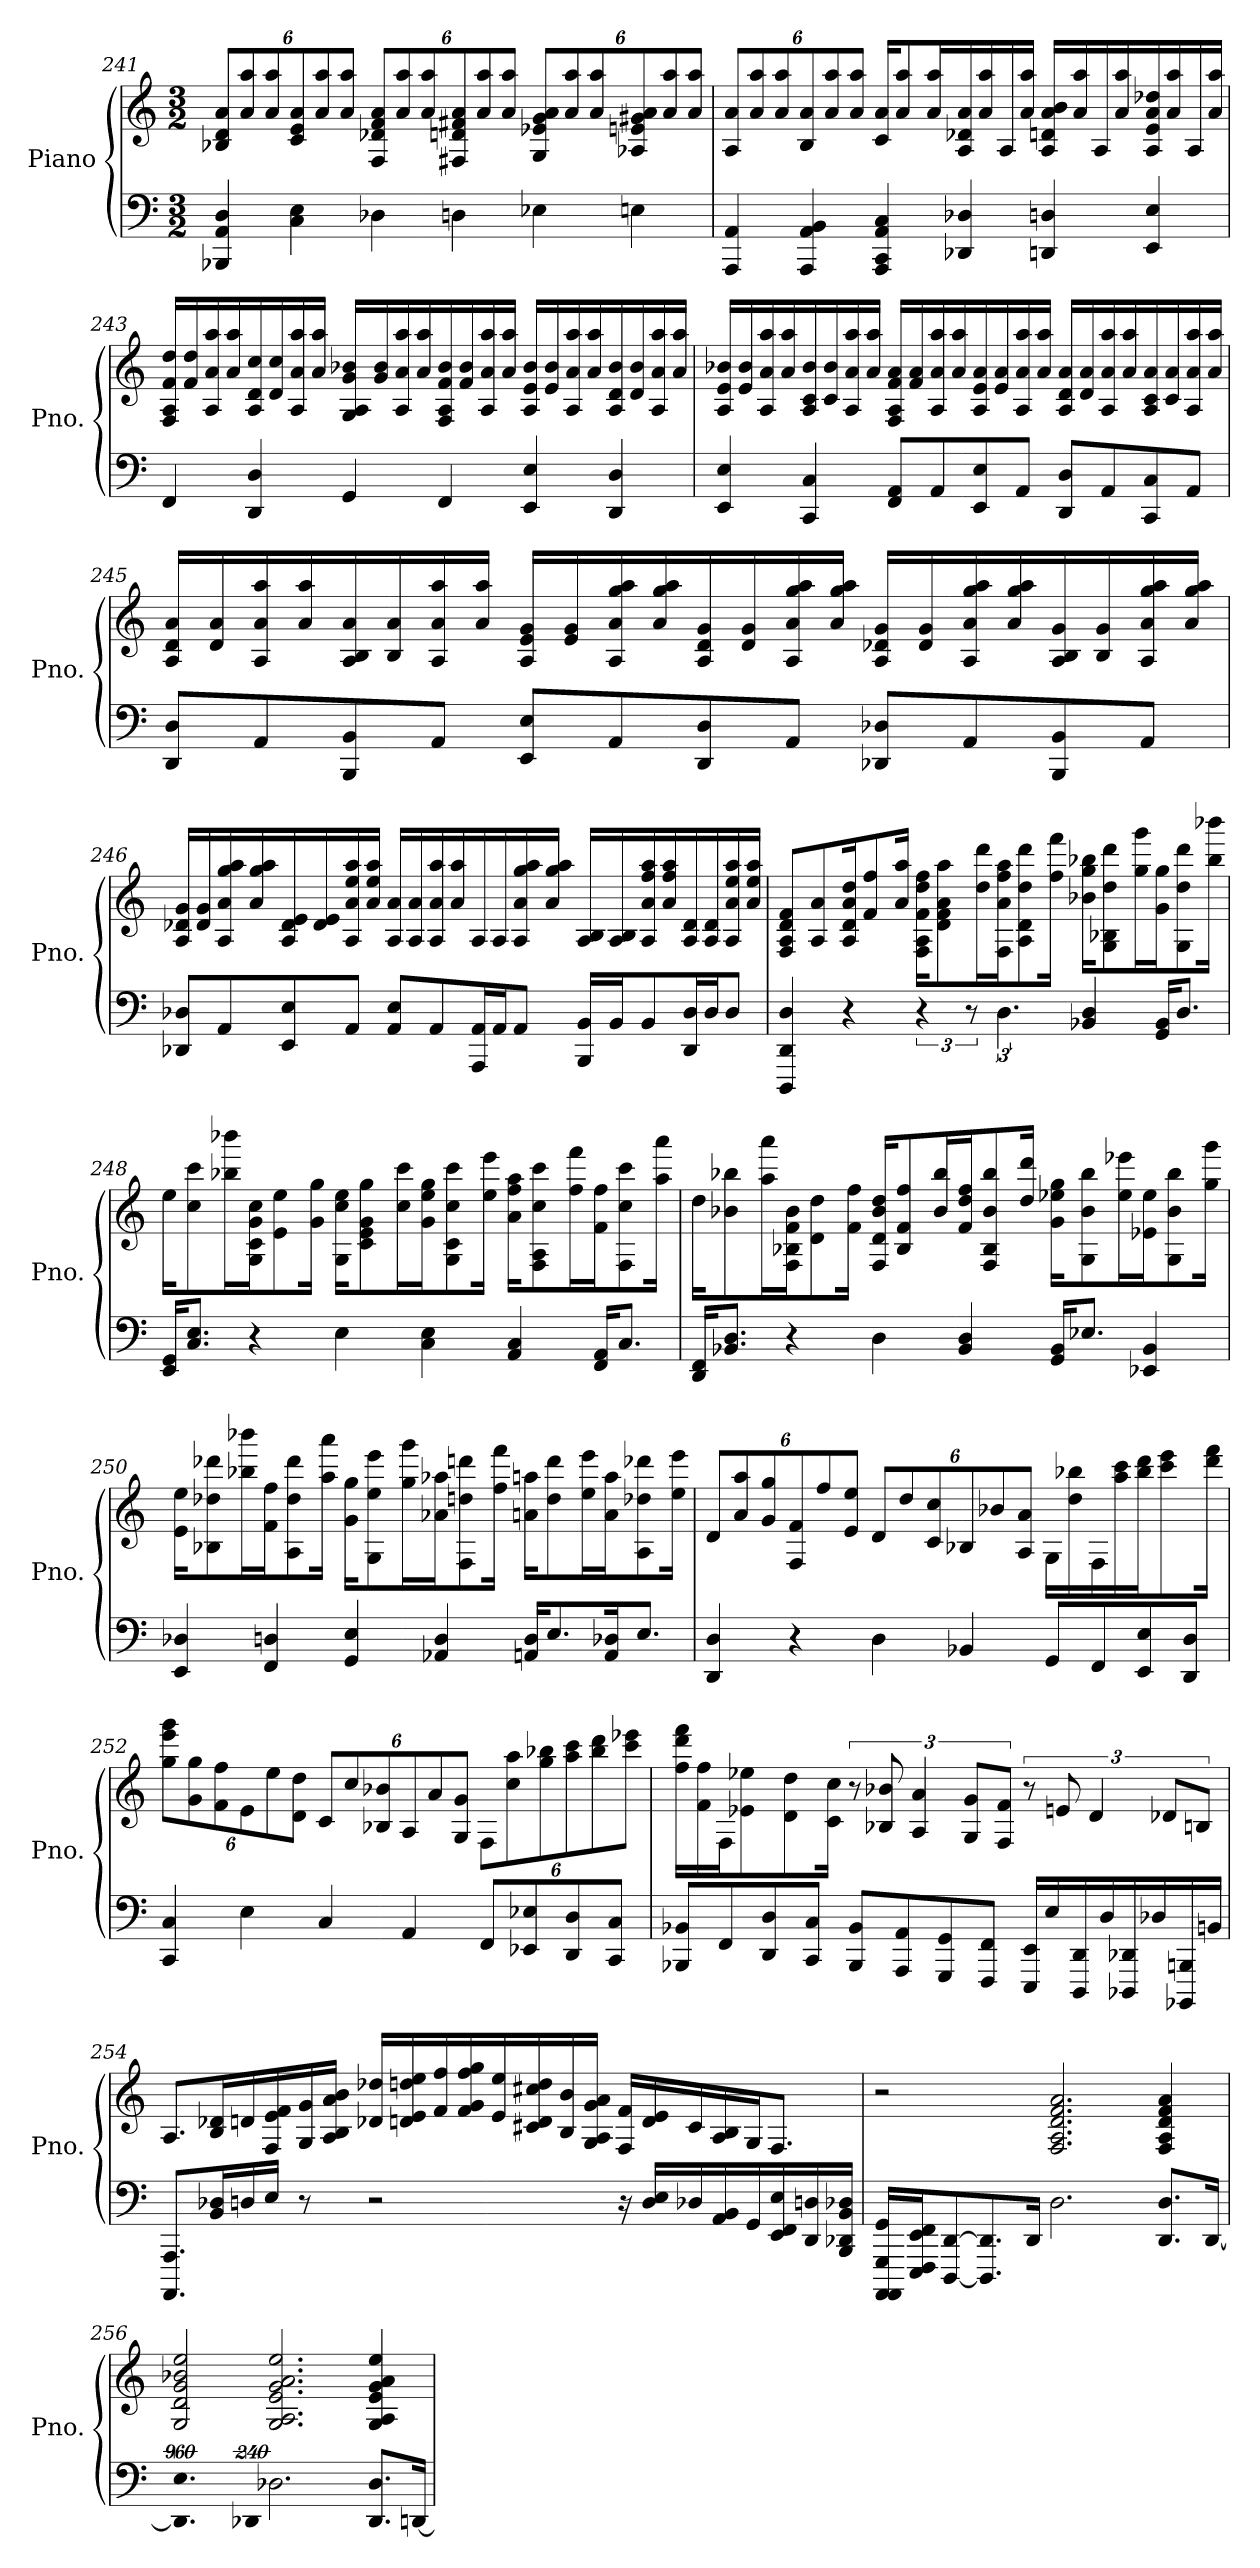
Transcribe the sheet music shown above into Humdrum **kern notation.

**kern	**kern
*part1	*part1
*staff2	*staff1
*I"Piano	*
*I'Pno.	*
*clefF4	*clefG2
*k[]	*k[]
*M3/2	*M3/2
*	*Xbrackettup
=241	=241
4BBB-X/ 4AA/ 4D/	12B-X/ 12d/ 12a/L
.	12a/ 12aa/
.	12a/ 12aa/
4C\ 4E\	12c/ 12e/ 12a/
.	12a/ 12aa/
.	12a/ 12aa/J
4D-X\	12F/ 12d-X/ 12f/ 12a/L
.	12a/ 12aa/
.	12a/ 12aa/
4Dn\	12F#X/ 12dn/ 12f#X/ 12a/
.	12a/ 12aa/
.	12a/ 12aa/J
4E-X\	12G/ 12e-X/ 12g/ 12a/L
.	12a/ 12aa/
.	12a/ 12aa/
4En\	12A-X/ 12en/ 12g#X/ 12a/
.	12a/ 12aa/
.	12a/ 12aa/J
=242	=242
4AAA/ 4AA/	12A/ 12a/L
.	12a/ 12aa/
.	12a/ 12aa/
4AAA/ 4AA/ 4BB/	12B/ 12a/
.	12a/ 12aa/
.	12a/ 12aa/J
4AAA/ 4CC/ 4AA/ 4C/	16c/ 16a/KL
.	8a/ 8aa/
.	16a/ 16aa/L
4DD-X/ 4D-X/	16A/ 16d-X/ 16a/
.	16a/ 16aa/
.	16A/
.	16a/ 16aa/JJ
4DDn/ 4Dn/	16A/ 16dn/ 16a/ 16b/LL
.	16a/ 16aa/
.	16A/
.	16a/ 16aa/
4EE/ 4E/	16A/ 16e/ 16a/ 16dd-X/
.	16a/ 16aa/
.	16A/
.	16a/ 16aa/JJ
=243	=243
4FF/	16F/ 16A/ 16f/ 16dd/LL
.	16f/ 16dd/
.	16A/ 16a/ 16aa/
.	16a/ 16aa/
4DD/ 4D/	16A/ 16d/ 16cc/
.	16d/ 16cc/
.	16A/ 16a/ 16aa/
.	16a/ 16aa/JJ
4GG/	16G/ 16A/ 16g/ 16b-X/LL
.	16g/ 16b-/
.	16A/ 16a/ 16aa/
.	16a/ 16aa/
4FF/	16F/ 16A/ 16f/ 16b-/
.	16f/ 16b-/
.	16A/ 16a/ 16aa/
.	16a/ 16aa/JJ
4EE/ 4E/	16A/ 16e/ 16b-/LL
.	16e/ 16b-/
.	16A/ 16a/ 16aa/
.	16a/ 16aa/
4DD/ 4D/	16A/ 16d/ 16b-/
.	16d/ 16b-/
.	16A/ 16a/ 16aa/
.	16a/ 16aa/JJ
=244	=244
4EE/ 4E/	16A/ 16e/ 16b-X/LL
.	16e/ 16b-/
.	16A/ 16a/ 16aa/
.	16a/ 16aa/
4CC/ 4C/	16A/ 16c/ 16b-/
.	16c/ 16b-/
.	16A/ 16a/ 16aa/
.	16a/ 16aa/JJ
8FF/ 8AA/L	16F/ 16A/ 16f/ 16a/LL
.	16f/ 16a/
8AA/	16A/ 16a/ 16aa/
.	16a/ 16aa/
8EE/ 8E/	16A/ 16e/ 16a/
.	16e/ 16a/
8AA/J	16A/ 16a/ 16aa/
.	16a/ 16aa/JJ
8DD/ 8D/L	16A/ 16d/ 16a/LL
.	16d/ 16a/
8AA/	16A/ 16a/ 16aa/
.	16a/ 16aa/
8CC/ 8C/	16A/ 16c/ 16a/
.	16c/ 16a/
8AA/J	16A/ 16a/ 16aa/
.	16a/ 16aa/JJ
=245	=245
8DD/ 8D/L	16A/ 16d/ 16a/LL
.	16d/ 16a/
8AA/	16A/ 16a/ 16aa/
.	16a/ 16aa/
8BBB/ 8BB/	16A/ 16B/ 16a/
.	16B/ 16a/
8AA/J	16A/ 16a/ 16aa/
.	16a/ 16aa/JJ
8EE/ 8E/L	16A/ 16e/ 16g/LL
.	16e/ 16g/
8AA/	16A/ 16a/ 16gg/ 16aa/
.	16a/ 16gg/ 16aa/
8DD/ 8D/	16A/ 16d/ 16g/
.	16d/ 16g/
8AA/J	16A/ 16a/ 16gg/ 16aa/
.	16a/ 16gg/ 16aa/JJ
8DD-X/ 8D-X/L	16A/ 16d-X/ 16g/LL
.	16d-/ 16g/
8AA/	16A/ 16a/ 16gg/ 16aa/
.	16a/ 16gg/ 16aa/
8BBB/ 8BB/	16A/ 16B/ 16g/
.	16B/ 16g/
8AA/J	16A/ 16a/ 16gg/ 16aa/
.	16a/ 16gg/ 16aa/JJ
=246	=246
8DD-X/ 8D-X/L	16A/ 16d-X/ 16g/LL
.	16d-/ 16g/
8AA/	16A/ 16a/ 16gg/ 16aa/
.	16a/ 16gg/ 16aa/
8EE/ 8E/	16A/ 16d-/ 16e/
.	16d-/ 16e/
8AA/J	16A/ 16a/ 16ee/ 16aa/
.	16a/ 16ee/ 16aa/JJ
8AA/ 8E/L	16A/ 16a/LL
.	16A/ 16a/
8AA/	16A/ 16a/ 16aa/
.	16a/ 16aa/
16AAA/ 16AA/L	16A/
16AA/J	16A/
8AA/J	16A/ 16a/ 16gg/ 16aa/
.	16a/ 16gg/ 16aa/JJ
16BBB/ 16BB/LL	16A/ 16B/LL
16BB/J	16A/ 16B/
8BB/	16A/ 16a/ 16ff/ 16aa/
.	16a/ 16ff/ 16aa/
16DD-/ 16D-/L	16A/ 16d-/
16D-/J	16A/ 16d-/
8D-/J	16A/ 16a/ 16ee/ 16aa/
.	16a/ 16ee/ 16aa/JJ
=247	=247
4DDD/ 4DD/ 4D/	8F/ 8A/ 8d/ 8f/L
.	8A/ 8a/
4r	16A/ 16d/ 16a/ 16dd/K
.	8f/ 8ff/
.	16a/ 16aa/Jk
6r	16F\ 16A\ 16f\ 16dd\ 16ff\KL
.	8d\ 8f\ 8a\ 8aa\
12r	.
.	16dd\ 16ddd\L
6.D\	16F\ 16a\ 16ff\ 16aa\J
.	8A\ 8d\ 8dd\ 8ddd\
.	16ff\ 16fff\Jk
4BB-X/ 4D/	16b-X\ 16gg\ 16bb-X\KL
.	8G\ 8B-X\ 8dd\ 8ddd\
.	16gg\ 16ggg\L
16GG/ 16BB-/KL	16g\ 16gg\J
8.D/J	8G\ 8dd\ 8ddd\
.	16bb-\ 16bbb-X\Jk
=248	=248
16EE/ 16GG/KL	16ee\KL
8.C/ 8.E/J	8cc\ 8ccc\
.	16bb-X\ 16bbb-X\L
4r	16G\ 16c\ 16g\ 16cc\J
.	8e\ 8ee\
.	16g\ 16gg\Jk
4E\	16G\ 16cc\ 16ee\KL
.	8c\ 8e\ 8g\ 8gg\
.	16cc\ 16ccc\L
4C\ 4E\	16g\ 16ee\ 16gg\J
.	8G\ 8c\ 8cc\ 8ccc\
.	16ee\ 16eee\Jk
4AA/ 4C/	16a\ 16ff\ 16aa\KL
.	8F\ 8A\ 8cc\ 8ccc\
.	16ff\ 16fff\L
16FF/ 16AA/KL	16f\ 16ff\J
8.C/J	8F\ 8cc\ 8ccc\
.	16aa\ 16aaa\Jk
=249	=249
16DD/ 16FF/KL	16dd\KL
8.BB-X/ 8.D/J	8b-X\ 8bb-X\
.	16aa\ 16aaa\L
4r	16F\ 16B-X\ 16f\ 16b-\J
.	8d\ 8dd\
.	16f\ 16ff\Jk
4D\	16F/ 16d/ 16b-/ 16dd/KL
.	8B-/ 8f/ 8ff/
.	16b-/ 16bb-/L
4BB-/ 4D/	16f/ 16dd/ 16ff/J
.	8F/ 8B-/ 8b-/ 8bb-/
.	16dd/ 16ddd/Jk
16GG/ 16BB-/KL	16g\ 16ee-X\ 16gg\KL
8.E-X/J	8G\ 8b-\ 8bb-\
.	16ee-\ 16eee-X\L
4EE-X/ 4BB-/	16e-X\ 16ee-\J
.	8G\ 8b-\ 8bb-\
.	16gg\ 16ggg\Jk
=250	=250
4EE/ 4D-X/	16e\ 16ee\KL
.	8B-X\ 8dd-X\ 8ddd-X\
.	16bb-X\ 16bbb-X\L
4FF/ 4Dn/	16f\ 16ff\J
.	8A\ 8dd-\ 8ddd-\
.	16aa\ 16aaa\Jk
4GG/ 4E/	16g\ 16gg\KL
.	8G\ 8ee\ 8eee\
.	16gg\ 16ggg\L
4AA-X/ 4D/	16a-X\ 16aa-X\J
.	8F\ 8ddn\ 8dddn\
.	16ff\ 16fff\Jk
16AAn/ 16D/KL	16an\ 16aan\KL
8.E/	8dd\ 8ddd\
.	16ee\ 16eee\L
16AA/ 16D-X/K	16a\ 16aa\J
8.E/J	8A\ 8dd-X\ 8ddd-X\
.	16ee\ 16eee\Jk
=251	=251
4DD/ 4D/	12d/L
.	12a/ 12aa/
.	12g/ 12gg/
4r	12F/ 12f/
.	12ff/
.	12e/ 12ee/J
4D\	12d/L
.	12dd/
.	12c/ 12cc/
4BB-X/	12B-X/
.	12b-X/
.	12A/ 12a/J
8GG/L	16G\LL
.	16dd\ 16bb-X\
8FF/	16F\
.	16aa\ 16ccc\
8EE/ 8E/	16bb-\ 16ddd\J
.	8ccc\ 8eee\
8DD/ 8D/J	.
.	16ddd\ 16fff\Jk
=252	=252
4CC/ 4C/	12gg\ 12eee\ 12ggg\L
.	12g\ 12gg\
.	12f\ 12ff\
4E\	12e\
.	12ee\
.	12d\ 12dd\J
4C/	12c/L
.	12cc/
.	12B-X/ 12b-X/
4AA/	12A/
.	12a/
.	12G/ 12g/J
8FF/L	12F\L
.	12cc\ 12aa\
8EE-X/ 8E-X/	.
.	12gg\ 12bb-X\
8DD/ 8D/	12aa\ 12ccc\
.	12bb-\ 12ddd\
8CC/ 8C/J	.
.	12ccc\ 12eee-X\J
=253	=253
8BBB-X/ 8BB-X/L	16ff\ 16ddd\ 16fff\LL
.	16f\ 16ff\
8FF/	16F\J
.	8e-X\ 8ee-X\
8DD/ 8D/	.
.	8d\ 8dd\
8CC/ 8C/J	.
.	16c\ 16cc\Jk
*	*brackettup
8BBB-/ 8BB-/L	12r
.	12B-X/ 12b-X/
8AAA/ 8AA/	.
.	6A/ 6a/
8GGG/ 8GG/	.
.	12G/ 12g/L
8FFF/ 8FF/J	.
.	12F/ 12f/J
16EEE/ 16EE/LL	12r
16E/	.
.	12en/
16DDD/ 16DD/	.
.	6d/
16D/	.
16DDD-X/ 16DD-X/	.
16D-X/	.
.	12d-X/L
16BBBB-X/ 16BBBn/	.
.	12Bn/J
16BBn/JJ	.
=254	=254
8.AAAA/ 8.AAA/L	8.A/L
16BB/ 16D-X/L	16B/ 16d-X/L
16Dn/	16dn/
16E/JJ	16F/ 16e/ 16f/
8r	16G/ 16g/
.	16A/ 16B/ 16a/ 16b/JJ
2r	16d-X/ 16dd-X/LL
.	16dn/ 16e/ 16ddn/ 16ee/
.	16f/ 16ff/
.	16f/ 16g/ 16ff/ 16gg/
.	16e/ 16ee/
.	16c#X/ 16d/ 16cc#X/ 16dd/
.	16B/ 16b/
.	16G/ 16A/ 16g/ 16a/JJ
16r	16F/ 16f/LL
16D/ 16E/LL	16d/ 16e/
16D-X/	16c#/
16AA/ 16BB/	16A/ 16B/
16GG/	16G/J
16EE/ 16FF/ 16E/	8.F/J
16DD/ 16Dn/	.
16BBB/ 16DD-X/ 16BB/ 16D-X/JJ	.
=255	=255
16AAAA/ 16AAAA/ 16GGG/ 16GG/LL	2r
16EEE/ 16FFF/ 16EE/ 16FF/J	.
[8DDD/ [8DD/	.
8.DDD/] 8.DD/]	.
16DD/Jk	.
2.D\	2.F/ 2.A/ 2.d/ 2.f/ 2.a/
8.DD/ 8.D/L	4F/ 4A/ 4d/ 4f/ 4a/
[16DD/Jk	.
=256	=256
!LO:N:vis=2.	!
1920%823DD/] 1920%823E/	2G/ 2d/ 2g/ 2b-X/ 2ee/
!LO:N:vis=8	!
1920%137DD-X/	.
2.D-X\	2.G/ 2.A/ 2.e/ 2.g/ 2.a/ 2.ee/
8.DD-/ 8.D-/L	4G/ 4A/ 4e/ 4g/ 4a/ 4ee/
[16DDn/Jk	.
=	=
*-	*-
